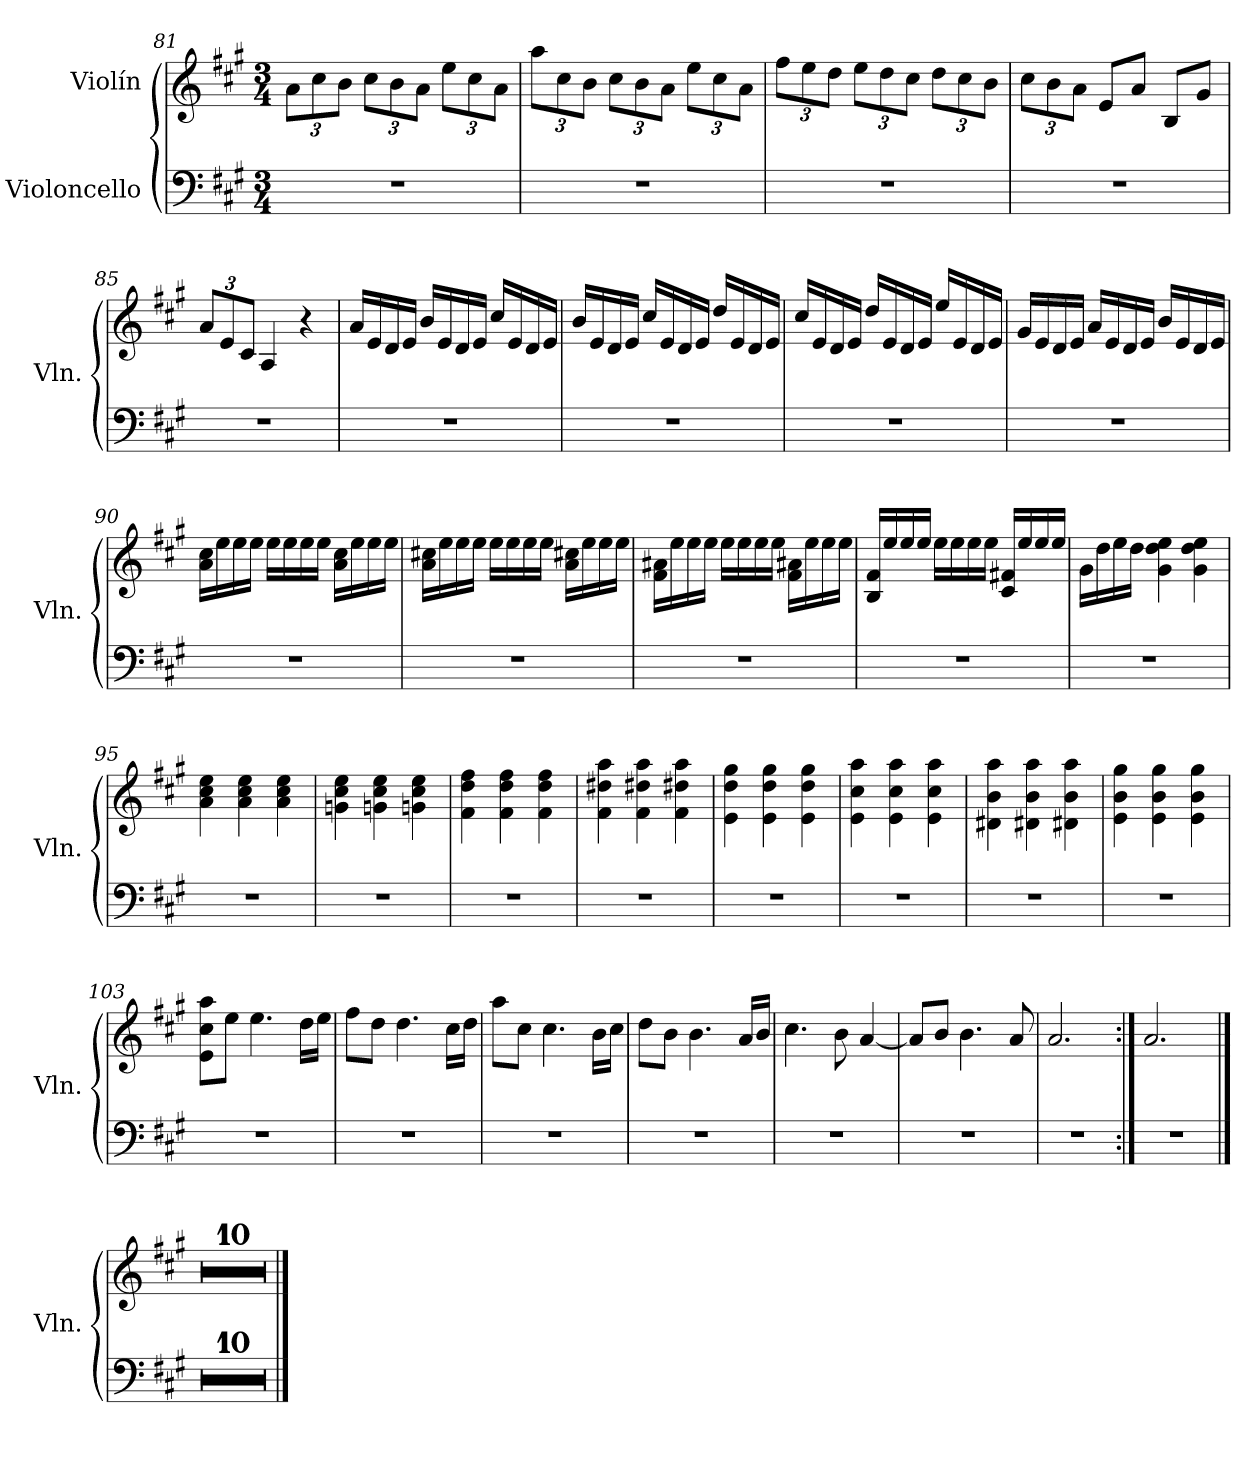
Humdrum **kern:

**kern	**kern
*part2	*part1
*staff2	*staff1
*I"Violoncello	*I"Violín
*	*I'Vln.
*clefF4	*clefG2
*k[f#c#g#]	*k[f#c#g#]
*M3/4	*M3/4
*	*Xbrackettup
=81	=81
2.r	12a\L
.	12cc#\
.	12b\J
.	12cc#\L
.	12b\
.	12a\J
.	12ee\L
.	12cc#\
.	12a\J
!!LO:LB:g=z
=82	=82
2.r	12aa\L
.	12cc#\
.	12b\J
.	12cc#\L
.	12b\
.	12a\J
.	12ee\L
.	12cc#\
.	12a\J
=83	=83
2.r	12ff#\L
.	12ee\
.	12dd\J
.	12ee\L
.	12dd\
.	12cc#\J
.	12dd\L
.	12cc#\
.	12b\J
=84	=84
2.r	12cc#\L
.	12b\
.	12a\J
.	8e/L
.	8a/J
.	8B/L
.	8g#/J
=85	=85
2.r	12a/L
.	12e/
.	12c#/J
.	4A/
.	4r
!!LO:PB:g=z
=86	=86
2.r	16a/LL
.	16e/
.	16d/
.	16e/JJ
.	16b/LL
.	16e/
.	16d/
.	16e/JJ
.	16cc#/LL
.	16e/
.	16d/
.	16e/JJ
=87	=87
2.r	16b/LL
.	16e/
.	16d/
.	16e/JJ
.	16cc#/LL
.	16e/
.	16d/
.	16e/JJ
.	16dd/LL
.	16e/
.	16d/
.	16e/JJ
=88	=88
2.r	16cc#/LL
.	16e/
.	16d/
.	16e/JJ
.	16dd/LL
.	16e/
.	16d/
.	16e/JJ
.	16ee/LL
.	16e/
.	16d/
.	16e/JJ
!!LO:LB:g=z
=89	=89
2.r	16g#/LL
.	16e/
.	16d/
.	16e/JJ
.	16a/LL
.	16e/
.	16d/
.	16e/JJ
.	16b/LL
.	16e/
.	16d/
.	16e/JJ
=90	=90
2.r	16a\ 16cc#\LL
.	16ee\
.	16ee\
.	16ee\JJ
.	16ee\LL
.	16ee\
.	16ee\
.	16ee\JJ
.	16a\ 16cc#\LL
.	16ee\
.	16ee\
.	16ee\JJ
=91	=91
2.r	16a\ 16cc#X\LL
.	16ee\
.	16ee\
.	16ee\JJ
.	16ee\LL
.	16ee\
.	16ee\
.	16ee\JJ
.	16a\ 16cc#X\LL
.	16ee\
.	16ee\
.	16ee\JJ
!!LO:LB:g=z
=92	=92
2.r	16f#\ 16a#X\LL
.	16ee\
.	16ee\
.	16ee\JJ
.	16ee\LL
.	16ee\
.	16ee\
.	16ee\JJ
.	16f#\ 16a#X\LL
.	16ee\
.	16ee\
.	16ee\JJ
=93	=93
2.r	16B/ 16f#/LL
.	16ee/
.	16ee/
.	16ee/JJ
.	16ee\LL
.	16ee\
.	16ee\
.	16ee\JJ
.	16c#/ 16f#X/LL
.	16ee/
.	16ee/
.	16ee/JJ
=94	=94
2.r	16g#\LL
.	16dd\
.	16ee\
.	16dd\JJ
.	4g#\ 4dd\ 4ee\
.	4g#\ 4dd\ 4ee\
=95	=95
2.r	4a\ 4cc#\ 4ee\
.	4a\ 4cc#\ 4ee\
.	4a\ 4cc#\ 4ee\
!!LO:LB:g=z
=96	=96
2.r	4gn\ 4cc#\ 4ee\
.	4gn\ 4cc#\ 4ee\
.	4gn\ 4cc#\ 4ee\
=97	=97
2.r	4f#\ 4dd\ 4ff#\
.	4f#\ 4dd\ 4ff#\
.	4f#\ 4dd\ 4ff#\
=98	=98
2.r	4f#\ 4dd#X\ 4aa\
.	4f#\ 4dd#X\ 4aa\
.	4f#\ 4dd#X\ 4aa\
=99	=99
2.r	4e\ 4dd\ 4gg#\
.	4e\ 4dd\ 4gg#\
.	4e\ 4dd\ 4gg#\
=100	=100
2.r	4e\ 4cc#\ 4aa\
.	4e\ 4cc#\ 4aa\
.	4e\ 4cc#\ 4aa\
=101	=101
2.r	4d#X\ 4b\ 4aa\
.	4d#X\ 4b\ 4aa\
.	4d#X\ 4b\ 4aa\
=102	=102
2.r	4e\ 4b\ 4gg#\
.	4e\ 4b\ 4gg#\
.	4e\ 4b\ 4gg#\
=103	=103
2.r	8e\ 8cc#\ 8aa\L
.	8ee\J
.	4.ee\
.	16dd\LL
.	16ee\JJ
!!LO:LB:g=z
=104	=104
2.r	8ff#\L
.	8dd\J
.	4.dd\
.	16cc#\LL
.	16dd\JJ
=105	=105
2.r	8aa\L
.	8cc#\J
.	4.cc#\
.	16b\LL
.	16cc#\JJ
=106	=106
2.r	8dd\L
.	8b\J
.	4.b\
.	16a/LL
.	16b/JJ
=107	=107
2.r	4.cc#\
.	8b\
.	[4a/
=108	=108
2.r	8a/L]
.	8b/J
.	4.b\
.	8a/
=109	=109
2.r	2.a/
=110:|!	=110:|!
2.r	2.a/
==111	==111
2.r	2.r
=112	=112
2.r	2.r
!!LO:LB:g=z
=113	=113
2.r	2.r
=114	=114
2.r	2.r
=115	=115
2.r	2.r
=116	=116
2.r	2.r
=117	=117
2.r	2.r
=118	=118
2.r	2.r
=119	=119
2.r	2.r
=120	=120
2.r	2.r
==	==
*-	*-
